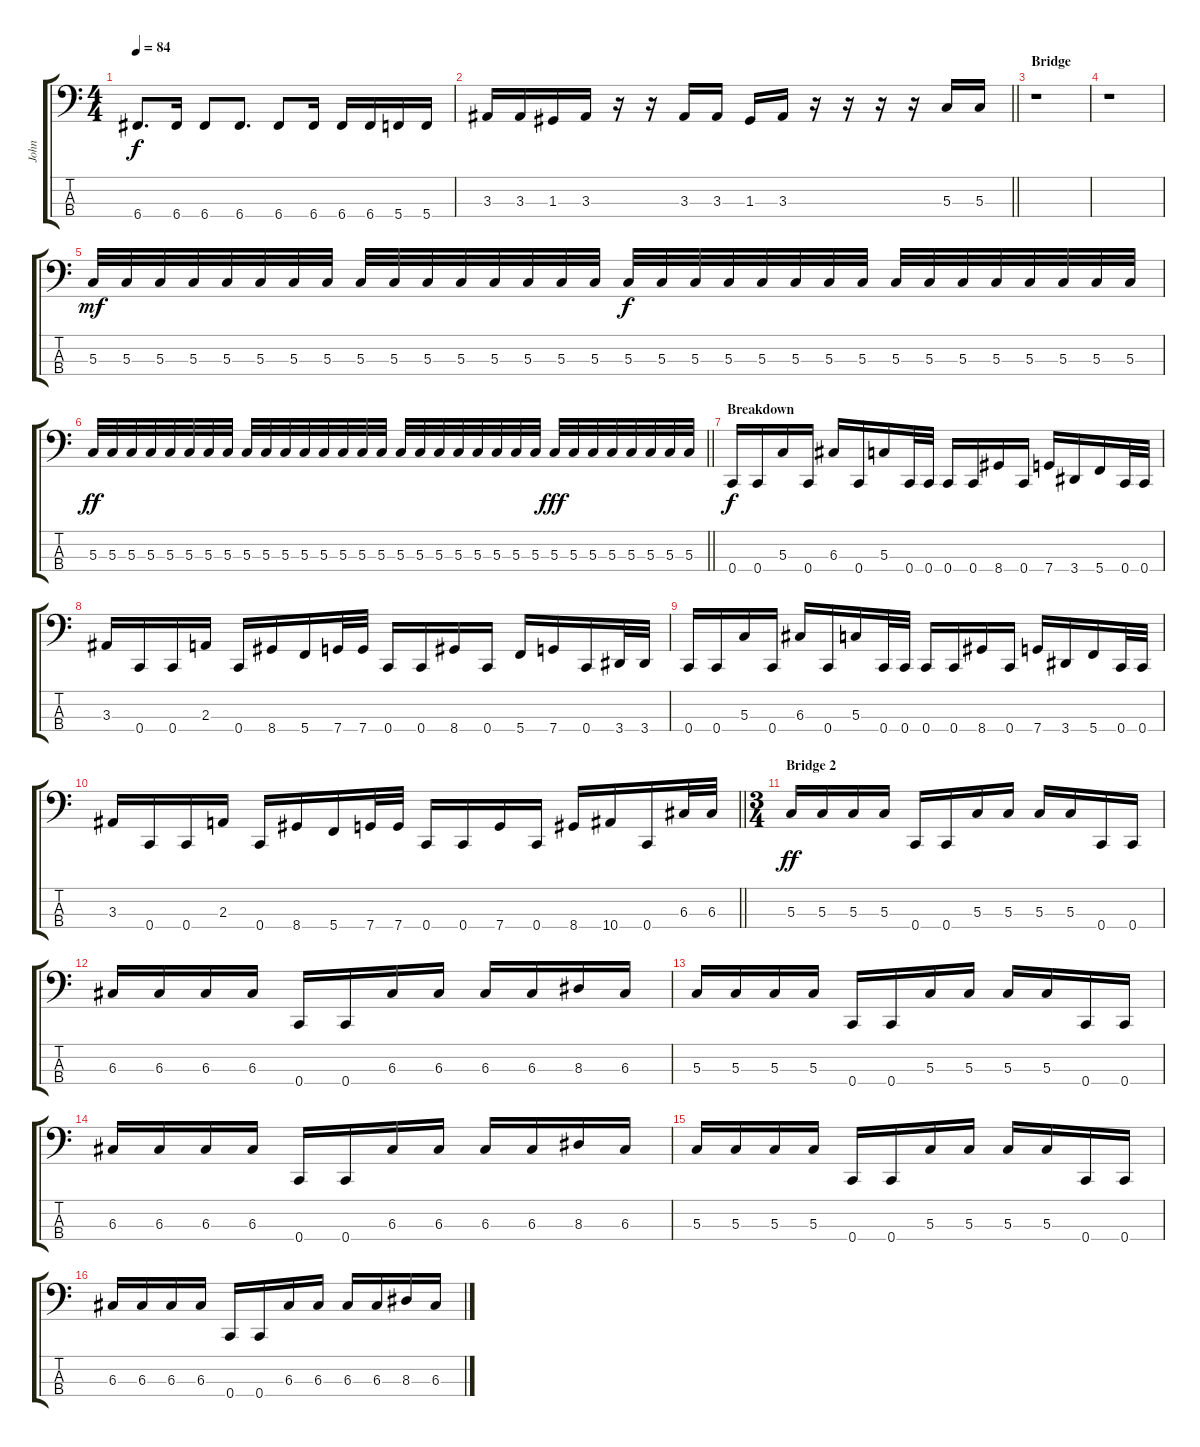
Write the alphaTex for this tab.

\track ("John" "John") {instrument electricbasspick}
\staff {score tabs}
\tuning (F2 C2 G1 C1) {hide}
\ts (4 4)
\tempo 84
\clef f4
\ks c
6.4.8{d dy f} 6.4.16 6.4.8 6.4.8{d} 6.4.8 6.4.16 6.4.16 6.4.16 5.4.16 5.4.16 |
\barLineRight lightlight
3.3.16 3.3.16 1.3.16 3.3.16 r.16 r.16 3.3.16 3.3.16 1.3.16 3.3.16 r.16 r.16 r.16 r.16 5.3.16 5.3.16 |
\section ("" "Bridge")
r.1 |
r.1 |
5.3.32{dy mf} 5.3.32 5.3.32 5.3.32 5.3.32 5.3.32 5.3.32 5.3.32 5.3.32 5.3.32 5.3.32 5.3.32 5.3.32 5.3.32 5.3.32 5.3.32 5.3.32{dy f} 5.3.32 5.3.32 5.3.32 5.3.32 5.3.32 5.3.32 5.3.32 5.3.32 5.3.32 5.3.32 5.3.32 5.3.32 5.3.32 5.3.32 5.3.32 |
\barLineRight lightlight
5.3.32{dy ff} 5.3.32 5.3.32 5.3.32 5.3.32 5.3.32 5.3.32 5.3.32 5.3.32 5.3.32 5.3.32 5.3.32 5.3.32 5.3.32 5.3.32 5.3.32 5.3.32 5.3.32 5.3.32 5.3.32 5.3.32 5.3.32 5.3.32 5.3.32 5.3.32{dy fff} 5.3.32 5.3.32 5.3.32 5.3.32 5.3.32 5.3.32 5.3.32 |
\section ("" "Breakdown")
0.4.16{dy f} 0.4.16 5.3.16 0.4.16 6.3.16 0.4.16 5.3.16 0.4.32 0.4.32 0.4.16 0.4.16 8.4.16 0.4.16 7.4.16 3.4.16 5.4.16 0.4.32 0.4.32 |
3.3.16 0.4.16 0.4.16 2.3.16 0.4.16 8.4.16 5.4.16 7.4.32 7.4.32 0.4.16 0.4.16 8.4.16 0.4.16 5.4.16 7.4.16 0.4.16 3.4.32 3.4.32 |
0.4.16 0.4.16 5.3.16 0.4.16 6.3.16 0.4.16 5.3.16 0.4.32 0.4.32 0.4.16 0.4.16 8.4.16 0.4.16 7.4.16 3.4.16 5.4.16 0.4.32 0.4.32 |
\barLineRight lightlight
3.3.16 0.4.16 0.4.16 2.3.16 0.4.16 8.4.16 5.4.16 7.4.32 7.4.32 0.4.16 0.4.16 7.4.16 0.4.16 8.4.16 10.4.16 0.4.16 6.3.32 6.3.32 |
\ts (3 4)
\section ("" "Bridge 2")
5.3.16{dy ff} 5.3.16 5.3.16 5.3.16 0.4.16 0.4.16 5.3.16 5.3.16 5.3.16 5.3.16 0.4.16 0.4.16 |
6.3.16 6.3.16 6.3.16 6.3.16 0.4.16 0.4.16 6.3.16 6.3.16 6.3.16 6.3.16 8.3.16 6.3.16 |
5.3.16 5.3.16 5.3.16 5.3.16 0.4.16 0.4.16 5.3.16 5.3.16 5.3.16 5.3.16 0.4.16 0.4.16 |
6.3.16 6.3.16 6.3.16 6.3.16 0.4.16 0.4.16 6.3.16 6.3.16 6.3.16 6.3.16 8.3.16 6.3.16 |
5.3.16 5.3.16 5.3.16 5.3.16 0.4.16 0.4.16 5.3.16 5.3.16 5.3.16 5.3.16 0.4.16 0.4.16 |
6.3.16 6.3.16 6.3.16 6.3.16 0.4.16 0.4.16 6.3.16 6.3.16 6.3.16 6.3.16 8.3.16 6.3.16
